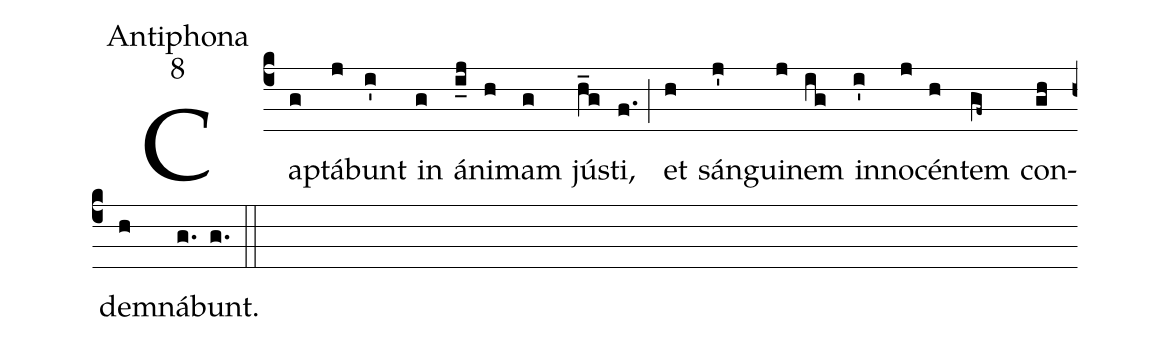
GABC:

office-part:Antiphona;
mode:8;
%%
(c4)
Ca(g)ptá(j)bunt(i') in(g) á(i_j)ni(h)mam(g) jú(h_g)sti,(f.) (;)
et(h) sán(j')gui(j)nem(ig) in(i')no(j)cén(h)tem(gf~) con(gh)de(h)mná(g.)bunt.(g.) (::)
